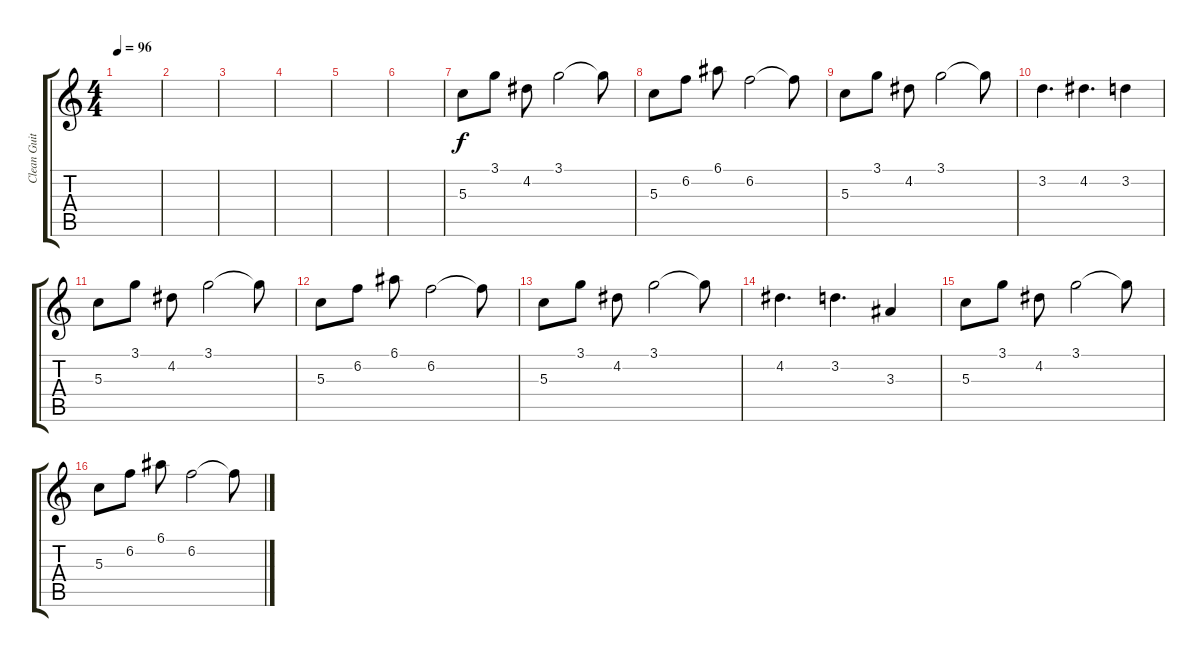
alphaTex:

\track ("Clean Guitar #1" "Clean Guit") {instrument electricguitarclean}
\staff {score tabs}
\tuning (E4 B3 G3 D3 A2 E2) {hide}
\ts (4 4)
\tempo 96
\clef g2
\ks c
|
|
|
|
|
|
5.3.8 3.1.8 4.2.8 3.1.2 3.1{t}.8 |
5.3.8 6.2.8 6.1.8 6.2.2 6.2{t}.8 |
5.3.8 3.1.8 4.2.8 3.1.2 3.1{t}.8 |
3.2.4{d} 4.2.4{d} 3.2.4 |
5.3.8 3.1.8 4.2.8 3.1.2 3.1{t}.8 |
5.3.8 6.2.8 6.1.8 6.2.2 6.2{t}.8 |
5.3.8 3.1.8 4.2.8 3.1.2 3.1{t}.8 |
4.2.4{d} 3.2.4{d} 3.3.4 |
5.3.8 3.1.8 4.2.8 3.1.2 3.1{t}.8 |
5.3.8 6.2.8 6.1.8 6.2.2 6.2{t}.8
